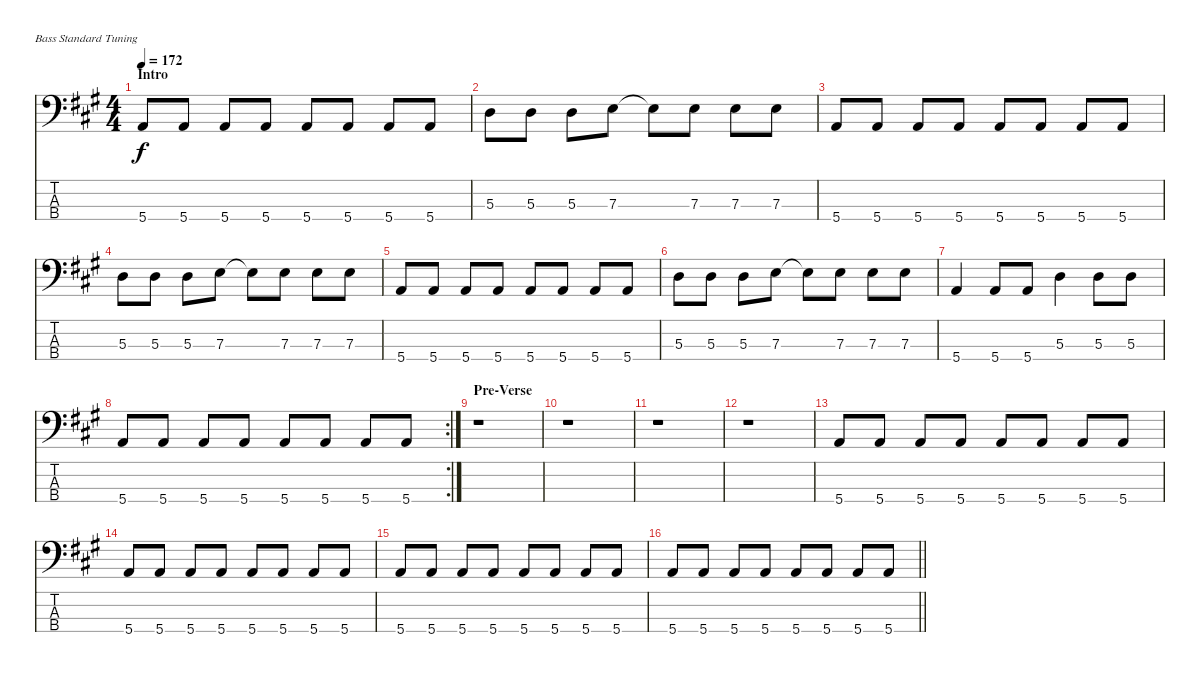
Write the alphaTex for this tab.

\bracketExtendMode nobrackets
\singleTrackTrackNamePolicy hidden
\multiTrackTrackNamePolicy hidden
\firstSystemTrackNameOrientation horizontal
\otherSystemsTrackNameOrientation horizontal
\track ("Bass" "E-Bass") {instrument electricbasspick}
\staff {score tabs}
\tuning (G2 D2 A1 E1)
\ts (4 4)
\beaming (8 2 2 2 2)
\section ("" "Intro")
\tempo 172
\clef f4
\ks a
5.4.8{dy f instrument electricbasspick} 5.4.8 5.4.8 5.4.8 5.4.8 5.4.8 5.4.8 5.4.8 |
5.3.8 5.3.8 5.3.8 7.3.8 7.3{t}.8 7.3.8 7.3.8 7.3.8 |
5.4.8 5.4.8 5.4.8 5.4.8 5.4.8 5.4.8 5.4.8 5.4.8 |
5.3.8 5.3.8 5.3.8 7.3.8 7.3{t}.8 7.3.8 7.3.8 7.3.8 |
5.4.8 5.4.8 5.4.8 5.4.8 5.4.8 5.4.8 5.4.8 5.4.8 |
5.3.8 5.3.8 5.3.8 7.3.8 7.3{t}.8 7.3.8 7.3.8 7.3.8 |
5.4.4 5.4.8 5.4.8 5.3.4 5.3.8 5.3.8 |
\rc 2
5.4.8 5.4.8 5.4.8 5.4.8 5.4.8 5.4.8 5.4.8 5.4.8 |
\section ("" "Pre-Verse")
r.1 |
r.1 |
r.1 |
r.1 |
5.4.8 5.4.8 5.4.8 5.4.8 5.4.8 5.4.8 5.4.8 5.4.8 |
5.4.8 5.4.8 5.4.8 5.4.8 5.4.8 5.4.8 5.4.8 5.4.8 |
5.4.8 5.4.8 5.4.8 5.4.8 5.4.8 5.4.8 5.4.8 5.4.8 |
\barLineRight lightlight
5.4.8 5.4.8 5.4.8 5.4.8 5.4.8 5.4.8 5.4.8 5.4.8
